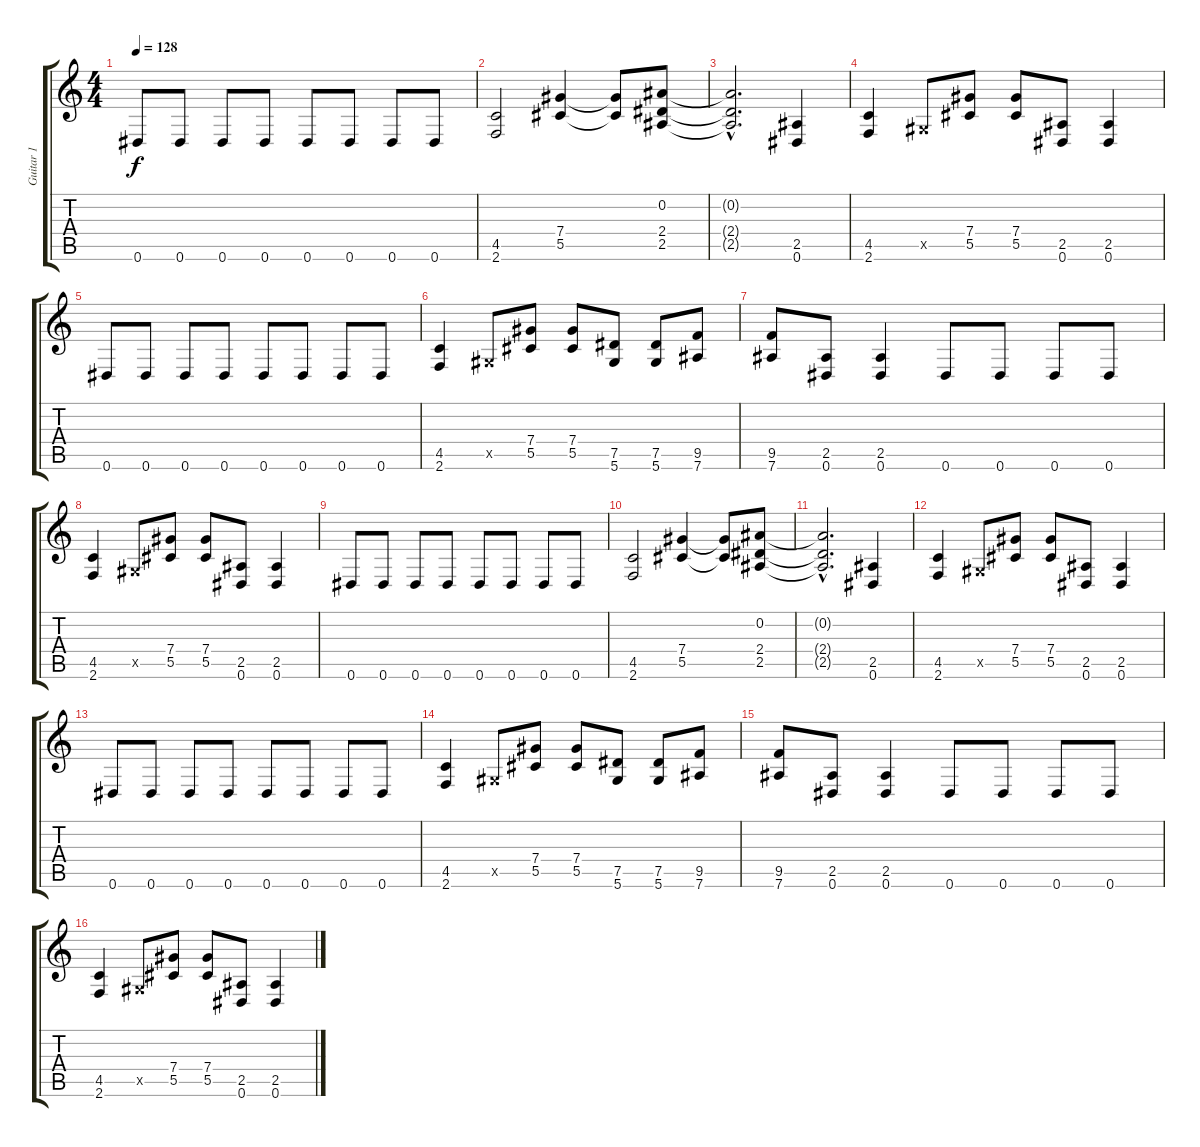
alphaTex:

\track ("Guitar 1" "Guitar 1") {instrument overdrivenguitar}
\staff {score tabs}
\tuning (Eb4 Bb3 Gb3 Db3 Ab2 Eb2) {hide}
\ts (4 4)
\tempo 128
\clef g2
\ks c
0.6.8{dy f} 0.6.8 0.6.8 0.6.8 0.6.8 0.6.8 0.6.8 0.6.8 |
(4.5 2.6).2 (7.4 5.5).4 (7.4{t} 5.5{t}).8 (0.2 2.4 2.5).8 |
(0.2{hac t} 2.4{hac t} 2.5{hac t}).2{d} (2.5 0.6).4 |
(4.5 2.6).4 0.5{x}.8 (7.4 5.5).8 (7.4 5.5).8 (2.5 0.6).8 (2.5 0.6).4 |
0.6.8 0.6.8 0.6.8 0.6.8 0.6.8 0.6.8 0.6.8 0.6.8 |
(4.5 2.6).4 0.5{x}.8 (7.4 5.5).8 (7.4 5.5).8 (7.5 5.6).8 (7.5 5.6).8 (9.5 7.6).8 |
(9.5 7.6).8 (2.5 0.6).8 (2.5 0.6).4 0.6.8 0.6.8 0.6.8 0.6.8 |
(4.5 2.6).4 0.5{x}.8 (7.4 5.5).8 (7.4 5.5).8 (2.5 0.6).8 (2.5 0.6).4 |
0.6.8 0.6.8 0.6.8 0.6.8 0.6.8 0.6.8 0.6.8 0.6.8 |
(4.5 2.6).2 (7.4 5.5).4 (7.4{t} 5.5{t}).8 (0.2 2.4 2.5).8 |
(0.2{hac t} 2.4{hac t} 2.5{hac t}).2{d} (2.5 0.6).4 |
(4.5 2.6).4 0.5{x}.8 (7.4 5.5).8 (7.4 5.5).8 (2.5 0.6).8 (2.5 0.6).4 |
0.6.8 0.6.8 0.6.8 0.6.8 0.6.8 0.6.8 0.6.8 0.6.8 |
(4.5 2.6).4 0.5{x}.8 (7.4 5.5).8 (7.4 5.5).8 (7.5 5.6).8 (7.5 5.6).8 (9.5 7.6).8 |
(9.5 7.6).8 (2.5 0.6).8 (2.5 0.6).4 0.6.8 0.6.8 0.6.8 0.6.8 |
(4.5 2.6).4 0.5{x}.8 (7.4 5.5).8 (7.4 5.5).8 (2.5 0.6).8 (2.5 0.6).4
